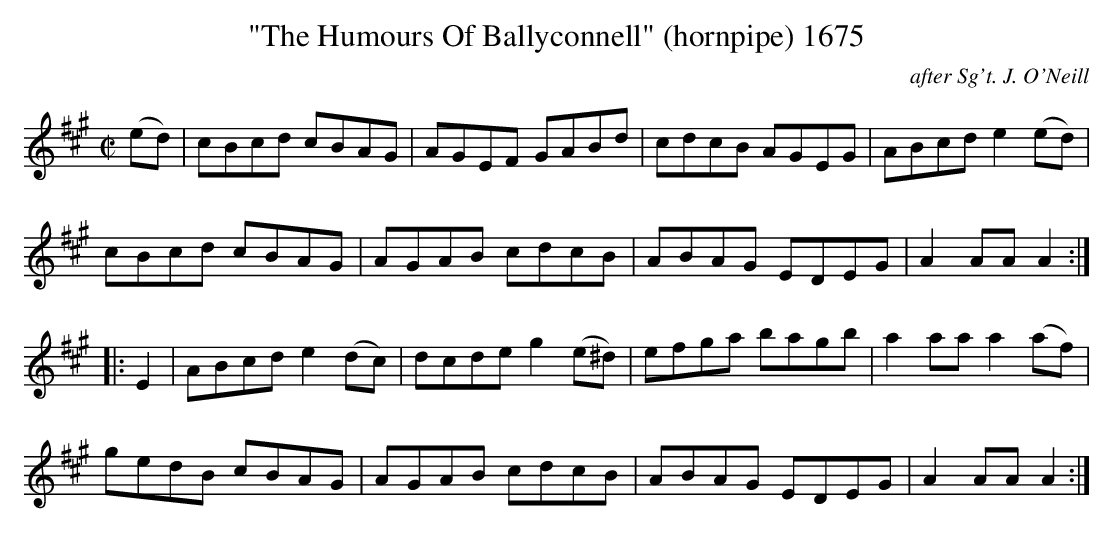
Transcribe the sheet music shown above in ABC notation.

X:1
T:"The Humours Of Ballyconnell" (hornpipe) 1675
C:after Sg't. J. O'Neill
BRENNAN July 2003 (HTTP://WWW.SOSYOURMOM.COM)
M:C|
L:1/8
K:A
(ed)|cBcd cBAG|AGEF GABd|cdcB AGEG|ABcd e2(ed)|
cBcd cBAG|AGAB cdcB|ABAG EDEG|A2AA A2:|
|:E2|ABcd e2(dc)|dcde g2(e^d)|efga bagb|a2aa a2(af)|
gedB cBAG|AGAB cdcB|ABAG EDEG|A2AA A2:|
